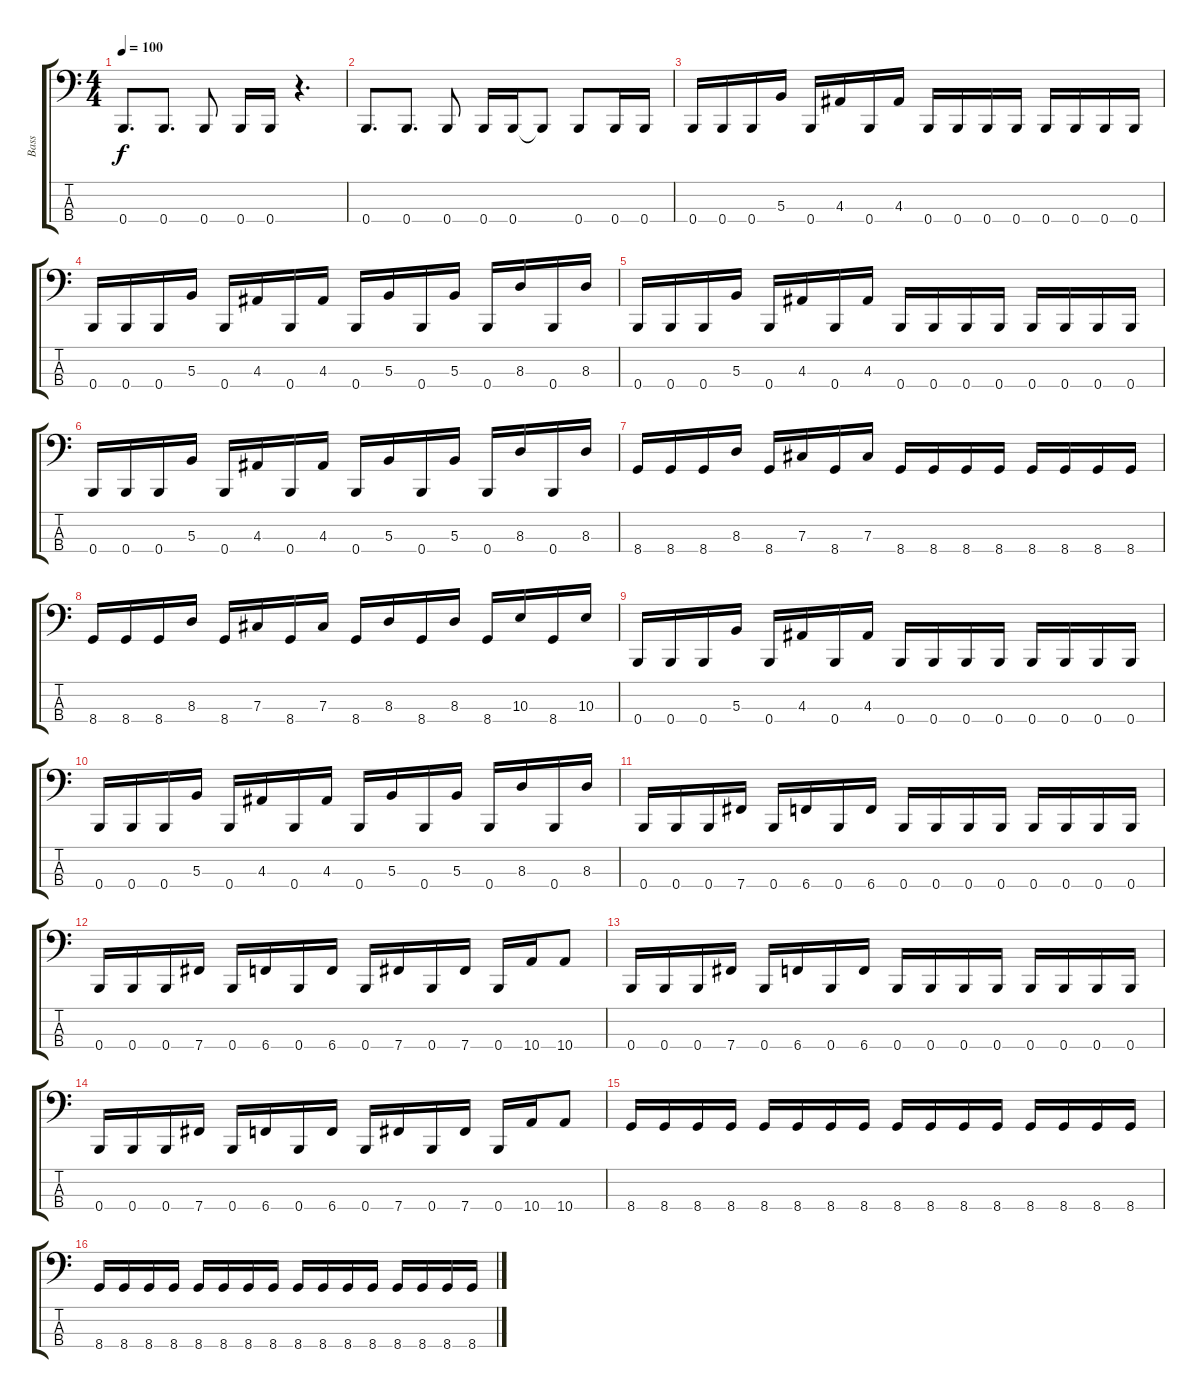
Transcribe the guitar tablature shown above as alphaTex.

\track ("Bass" "Bass") {instrument electricbasspick}
\staff {score tabs}
\tuning (E2 B1 Gb1 B0) {hide}
\ts (4 4)
\tempo 100
\clef f4
\ks c
0.4.8{d dy f} 0.4.8{d} 0.4.8 0.4.16 0.4.16 r.4{d} |
0.4.8{d} 0.4.8{d} 0.4.8 0.4.16 0.4.16 0.4{t}.8 0.4.8 0.4.16 0.4.16 |
0.4.16 0.4.16 0.4.16 5.3.16 0.4.16 4.3.16 0.4.16 4.3.16 0.4.16 0.4.16 0.4.16 0.4.16 0.4.16 0.4.16 0.4.16 0.4.16 |
0.4.16 0.4.16 0.4.16 5.3.16 0.4.16 4.3.16 0.4.16 4.3.16 0.4.16 5.3.16 0.4.16 5.3.16 0.4.16 8.3.16 0.4.16 8.3.16 |
0.4.16 0.4.16 0.4.16 5.3.16 0.4.16 4.3.16 0.4.16 4.3.16 0.4.16 0.4.16 0.4.16 0.4.16 0.4.16 0.4.16 0.4.16 0.4.16 |
0.4.16 0.4.16 0.4.16 5.3.16 0.4.16 4.3.16 0.4.16 4.3.16 0.4.16 5.3.16 0.4.16 5.3.16 0.4.16 8.3.16 0.4.16 8.3.16 |
8.4.16 8.4.16 8.4.16 8.3.16 8.4.16 7.3.16 8.4.16 7.3.16 8.4.16 8.4.16 8.4.16 8.4.16 8.4.16 8.4.16 8.4.16 8.4.16 |
8.4.16 8.4.16 8.4.16 8.3.16 8.4.16 7.3.16 8.4.16 7.3.16 8.4.16 8.3.16 8.4.16 8.3.16 8.4.16 10.3.16 8.4.16 10.3.16 |
0.4.16 0.4.16 0.4.16 5.3.16 0.4.16 4.3.16 0.4.16 4.3.16 0.4.16 0.4.16 0.4.16 0.4.16 0.4.16 0.4.16 0.4.16 0.4.16 |
0.4.16 0.4.16 0.4.16 5.3.16 0.4.16 4.3.16 0.4.16 4.3.16 0.4.16 5.3.16 0.4.16 5.3.16 0.4.16 8.3.16 0.4.16 8.3.16 |
0.4.16 0.4.16 0.4.16 7.4.16 0.4.16 6.4.16 0.4.16 6.4.16 0.4.16 0.4.16 0.4.16 0.4.16 0.4.16 0.4.16 0.4.16 0.4.16 |
0.4.16 0.4.16 0.4.16 7.4.16 0.4.16 6.4.16 0.4.16 6.4.16 0.4.16 7.4.16 0.4.16 7.4.16 0.4.16 10.4.16 10.4.8 |
0.4.16 0.4.16 0.4.16 7.4.16 0.4.16 6.4.16 0.4.16 6.4.16 0.4.16 0.4.16 0.4.16 0.4.16 0.4.16 0.4.16 0.4.16 0.4.16 |
0.4.16 0.4.16 0.4.16 7.4.16 0.4.16 6.4.16 0.4.16 6.4.16 0.4.16 7.4.16 0.4.16 7.4.16 0.4.16 10.4.16 10.4.8 |
8.4.16 8.4.16 8.4.16 8.4.16 8.4.16 8.4.16 8.4.16 8.4.16 8.4.16 8.4.16 8.4.16 8.4.16 8.4.16 8.4.16 8.4.16 8.4.16 |
8.4.16 8.4.16 8.4.16 8.4.16 8.4.16 8.4.16 8.4.16 8.4.16 8.4.16 8.4.16 8.4.16 8.4.16 8.4.16 8.4.16 8.4.16 8.4.16
